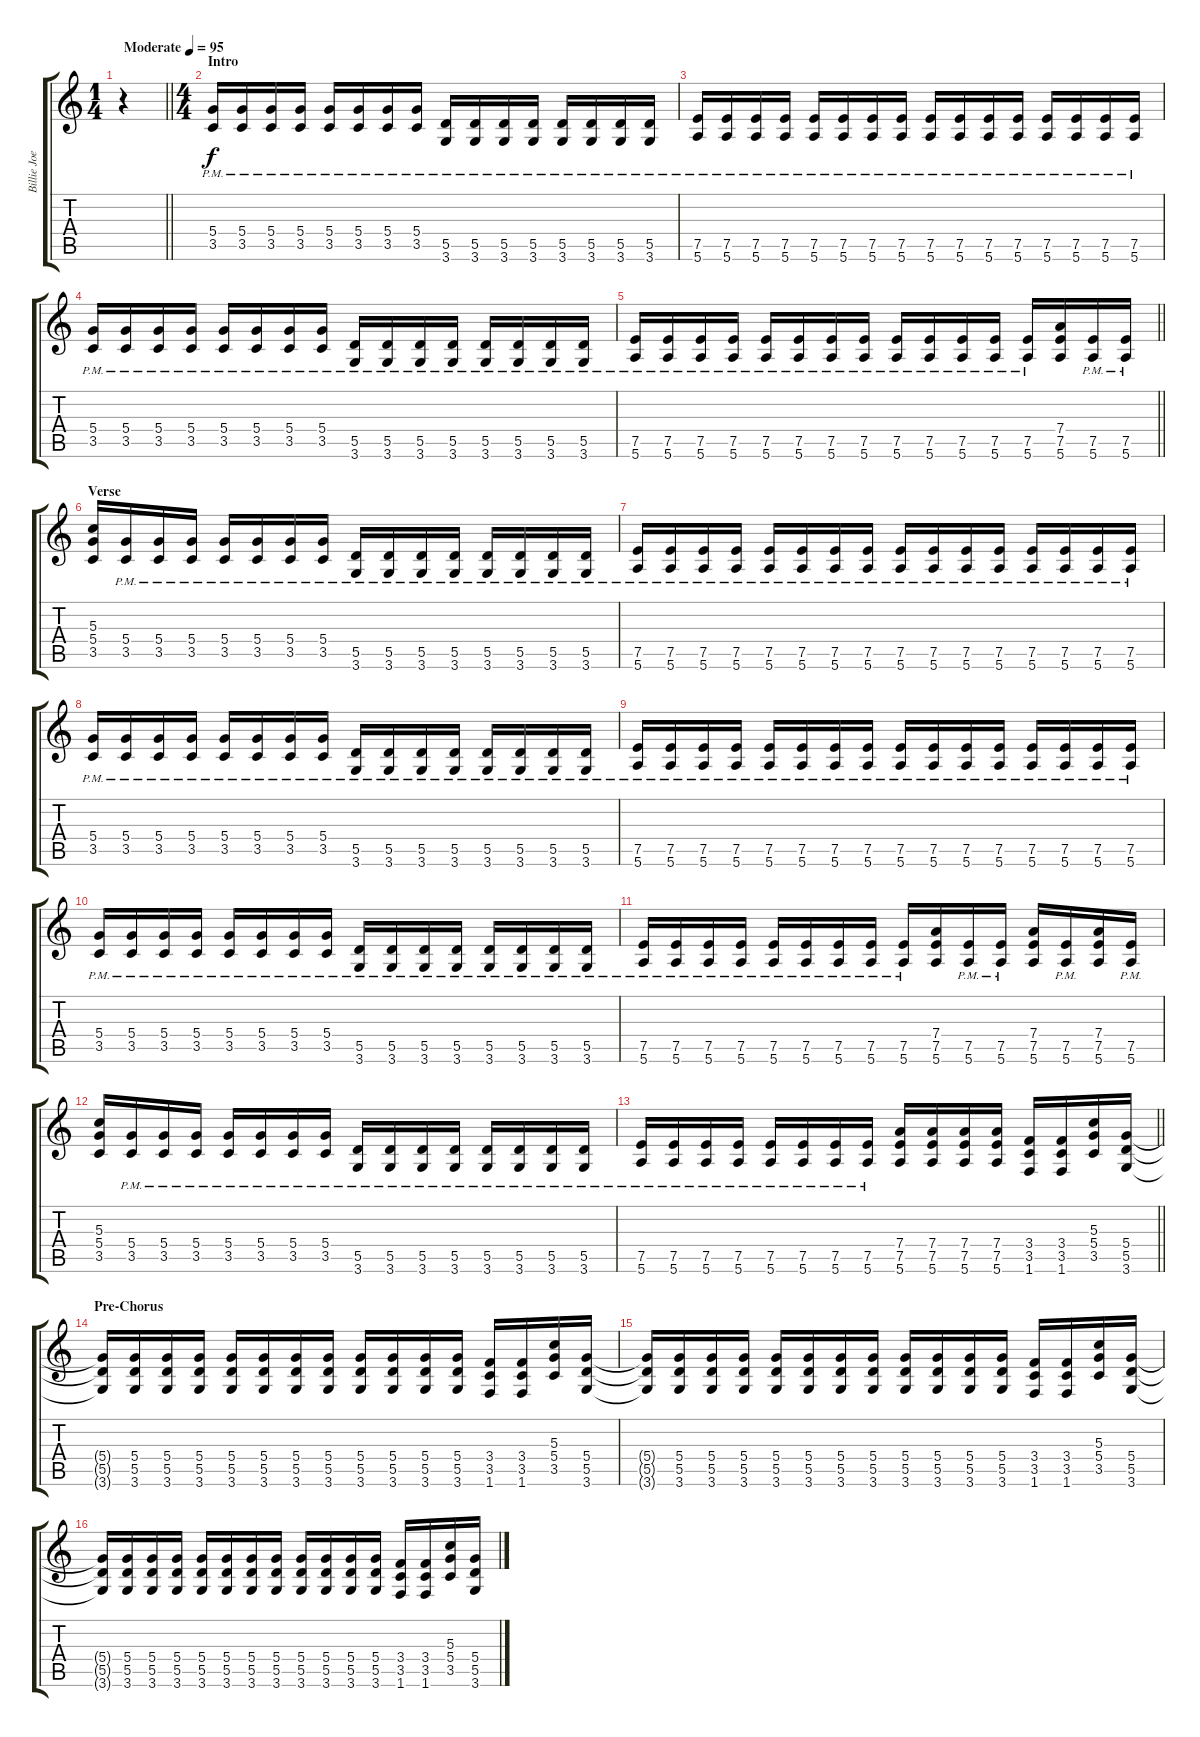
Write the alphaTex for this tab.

\track ("Billie Joe" "Billie Joe") {instrument overdrivenguitar}
\staff {score tabs}
\tuning (E4 B3 G3 D3 A2 E2) {hide}
\ts (1 4)
\tempo (95 "Moderate")
\clef g2
\barLineRight lightlight
\ks c
r.4{dy f instrument overdrivenguitar} |
\ts (4 4)
\section ("" "Intro")
(5.4{pm} 3.5{pm}).16 (5.4{pm} 3.5{pm}).16 (5.4{pm} 3.5{pm}).16 (5.4{pm} 3.5{pm}).16 (5.4{pm} 3.5{pm}).16 (5.4{pm} 3.5{pm}).16 (5.4{pm} 3.5{pm}).16 (5.4{pm} 3.5{pm}).16 (5.5{pm} 3.6{pm}).16 (5.5{pm} 3.6{pm}).16 (5.5{pm} 3.6{pm}).16 (5.5{pm} 3.6{pm}).16 (5.5{pm} 3.6{pm}).16 (5.5{pm} 3.6{pm}).16 (5.5{pm} 3.6{pm}).16 (5.5{pm} 3.6{pm}).16 |
(7.5{pm} 5.6{pm}).16 (7.5{pm} 5.6{pm}).16 (7.5{pm} 5.6{pm}).16 (7.5{pm} 5.6{pm}).16 (7.5{pm} 5.6{pm}).16 (7.5{pm} 5.6{pm}).16 (7.5{pm} 5.6{pm}).16 (7.5{pm} 5.6{pm}).16 (7.5{pm} 5.6{pm}).16 (7.5{pm} 5.6{pm}).16 (7.5{pm} 5.6{pm}).16 (7.5{pm} 5.6{pm}).16 (7.5{pm} 5.6{pm}).16 (7.5{pm} 5.6{pm}).16 (7.5{pm} 5.6{pm}).16 (7.5{pm} 5.6{pm}).16 |
(5.4{pm} 3.5{pm}).16 (5.4{pm} 3.5{pm}).16 (5.4{pm} 3.5{pm}).16 (5.4{pm} 3.5{pm}).16 (5.4{pm} 3.5{pm}).16 (5.4{pm} 3.5{pm}).16 (5.4{pm} 3.5{pm}).16 (5.4{pm} 3.5{pm}).16 (5.5{pm} 3.6{pm}).16 (5.5{pm} 3.6{pm}).16 (5.5{pm} 3.6{pm}).16 (5.5{pm} 3.6{pm}).16 (5.5{pm} 3.6{pm}).16 (5.5{pm} 3.6{pm}).16 (5.5{pm} 3.6{pm}).16 (5.5{pm} 3.6{pm}).16 |
\barLineRight lightlight
(7.5{pm} 5.6{pm}).16 (7.5{pm} 5.6{pm}).16 (7.5{pm} 5.6{pm}).16 (7.5{pm} 5.6{pm}).16 (7.5{pm} 5.6{pm}).16 (7.5{pm} 5.6{pm}).16 (7.5{pm} 5.6{pm}).16 (7.5{pm} 5.6{pm}).16 (7.5{pm} 5.6{pm}).16 (7.5{pm} 5.6{pm}).16 (7.5{pm} 5.6{pm}).16 (7.5{pm} 5.6{pm}).16 (7.5{pm} 5.6{pm}).16 (7.4 7.5 5.6).16 (7.5{pm} 5.6{pm}).16 (7.5{pm} 5.6{pm}).16 |
\section ("" "Verse")
(5.3 5.4 3.5).16 (5.4{pm} 3.5{pm}).16 (5.4{pm} 3.5{pm}).16 (5.4{pm} 3.5{pm}).16 (5.4{pm} 3.5{pm}).16 (5.4{pm} 3.5{pm}).16 (5.4{pm} 3.5{pm}).16 (5.4{pm} 3.5{pm}).16 (5.5{pm} 3.6{pm}).16 (5.5{pm} 3.6{pm}).16 (5.5{pm} 3.6{pm}).16 (5.5{pm} 3.6{pm}).16 (5.5{pm} 3.6{pm}).16 (5.5{pm} 3.6{pm}).16 (5.5{pm} 3.6{pm}).16 (5.5{pm} 3.6{pm}).16 |
(7.5{pm} 5.6{pm}).16 (7.5{pm} 5.6{pm}).16 (7.5{pm} 5.6{pm}).16 (7.5{pm} 5.6{pm}).16 (7.5{pm} 5.6{pm}).16 (7.5{pm} 5.6{pm}).16 (7.5{pm} 5.6{pm}).16 (7.5{pm} 5.6{pm}).16 (7.5{pm} 5.6{pm}).16 (7.5{pm} 5.6{pm}).16 (7.5{pm} 5.6{pm}).16 (7.5{pm} 5.6{pm}).16 (7.5{pm} 5.6{pm}).16 (7.5{pm} 5.6{pm}).16 (7.5{pm} 5.6{pm}).16 (7.5{pm} 5.6{pm}).16 |
(5.4{pm} 3.5{pm}).16 (5.4{pm} 3.5{pm}).16 (5.4{pm} 3.5{pm}).16 (5.4{pm} 3.5{pm}).16 (5.4{pm} 3.5{pm}).16 (5.4{pm} 3.5{pm}).16 (5.4{pm} 3.5{pm}).16 (5.4{pm} 3.5{pm}).16 (5.5{pm} 3.6{pm}).16 (5.5{pm} 3.6{pm}).16 (5.5{pm} 3.6{pm}).16 (5.5{pm} 3.6{pm}).16 (5.5{pm} 3.6{pm}).16 (5.5{pm} 3.6{pm}).16 (5.5{pm} 3.6{pm}).16 (5.5{pm} 3.6{pm}).16 |
(7.5{pm} 5.6{pm}).16 (7.5{pm} 5.6{pm}).16 (7.5{pm} 5.6{pm}).16 (7.5{pm} 5.6{pm}).16 (7.5{pm} 5.6{pm}).16 (7.5{pm} 5.6{pm}).16 (7.5{pm} 5.6{pm}).16 (7.5{pm} 5.6{pm}).16 (7.5{pm} 5.6{pm}).16 (7.5{pm} 5.6{pm}).16 (7.5{pm} 5.6{pm}).16 (7.5{pm} 5.6{pm}).16 (7.5{pm} 5.6{pm}).16 (7.5{pm} 5.6{pm}).16 (7.5{pm} 5.6{pm}).16 (7.5{pm} 5.6{pm}).16 |
(5.4{pm} 3.5{pm}).16 (5.4{pm} 3.5{pm}).16 (5.4{pm} 3.5{pm}).16 (5.4{pm} 3.5{pm}).16 (5.4{pm} 3.5{pm}).16 (5.4{pm} 3.5{pm}).16 (5.4{pm} 3.5{pm}).16 (5.4{pm} 3.5{pm}).16 (5.5{pm} 3.6{pm}).16 (5.5{pm} 3.6{pm}).16 (5.5{pm} 3.6{pm}).16 (5.5{pm} 3.6{pm}).16 (5.5{pm} 3.6{pm}).16 (5.5{pm} 3.6{pm}).16 (5.5{pm} 3.6{pm}).16 (5.5{pm} 3.6{pm}).16 |
(7.5{pm} 5.6{pm}).16 (7.5{pm} 5.6{pm}).16 (7.5{pm} 5.6{pm}).16 (7.5{pm} 5.6{pm}).16 (7.5{pm} 5.6{pm}).16 (7.5{pm} 5.6{pm}).16 (7.5{pm} 5.6{pm}).16 (7.5{pm} 5.6{pm}).16 (7.5{pm} 5.6{pm}).16 (7.4 7.5 5.6).16 (7.5{pm} 5.6{pm}).16 (7.5{pm} 5.6{pm}).16 (7.4 7.5 5.6).16 (7.5{pm} 5.6{pm}).16 (7.4 7.5 5.6).16 (7.5{pm} 5.6{pm}).16 |
(5.3 5.4 3.5).16 (5.4{pm} 3.5{pm}).16 (5.4{pm} 3.5{pm}).16 (5.4{pm} 3.5{pm}).16 (5.4{pm} 3.5{pm}).16 (5.4{pm} 3.5{pm}).16 (5.4{pm} 3.5{pm}).16 (5.4{pm} 3.5{pm}).16 (5.5{pm} 3.6{pm}).16 (5.5{pm} 3.6{pm}).16 (5.5{pm} 3.6{pm}).16 (5.5{pm} 3.6{pm}).16 (5.5{pm} 3.6{pm}).16 (5.5{pm} 3.6{pm}).16 (5.5{pm} 3.6{pm}).16 (5.5{pm} 3.6{pm}).16 |
\barLineRight lightlight
(7.5 5.6{pm}).16 (7.5 5.6{pm}).16 (7.5 5.6{pm}).16 (7.5 5.6{pm}).16 (7.5{pm} 5.6{pm}).16 (7.5{pm} 5.6{pm}).16 (7.5{pm} 5.6{pm}).16 (7.5{pm} 5.6{pm}).16 (7.4 7.5 5.6).16 (7.4 7.5 5.6).16 (7.4 7.5 5.6).16 (7.4 7.5 5.6).16 (3.4 3.5 1.6).16 (3.4 3.5 1.6).16 (5.3 5.4 3.5).16 (5.4 5.5 3.6).16 |
\section ("" "Pre-Chorus")
(5.4{t} 5.5{t} 3.6{t}).16 (5.4 5.5 3.6).16 (5.4 5.5 3.6).16 (5.4 5.5 3.6).16 (5.4 5.5 3.6).16 (5.4 5.5 3.6).16 (5.4 5.5 3.6).16 (5.4 5.5 3.6).16 (5.4 5.5 3.6).16 (5.4 5.5 3.6).16 (5.4 5.5 3.6).16 (5.4 5.5 3.6).16 (3.4 3.5 1.6).16 (3.4 3.5 1.6).16 (5.3 5.4 3.5).16 (5.4 5.5 3.6).16 |
(5.4{t} 5.5{t} 3.6{t}).16 (5.4 5.5 3.6).16 (5.4 5.5 3.6).16 (5.4 5.5 3.6).16 (5.4 5.5 3.6).16 (5.4 5.5 3.6).16 (5.4 5.5 3.6).16 (5.4 5.5 3.6).16 (5.4 5.5 3.6).16 (5.4 5.5 3.6).16 (5.4 5.5 3.6).16 (5.4 5.5 3.6).16 (3.4 3.5 1.6).16 (3.4 3.5 1.6).16 (5.3 5.4 3.5).16 (5.4 5.5 3.6).16 |
(5.4{t} 5.5{t} 3.6{t}).16 (5.4 5.5 3.6).16 (5.4 5.5 3.6).16 (5.4 5.5 3.6).16 (5.4 5.5 3.6).16 (5.4 5.5 3.6).16 (5.4 5.5 3.6).16 (5.4 5.5 3.6).16 (5.4 5.5 3.6).16 (5.4 5.5 3.6).16 (5.4 5.5 3.6).16 (5.4 5.5 3.6).16 (3.4 3.5 1.6).16 (3.4 3.5 1.6).16 (5.3 5.4 3.5).16 (5.4 5.5 3.6).16
